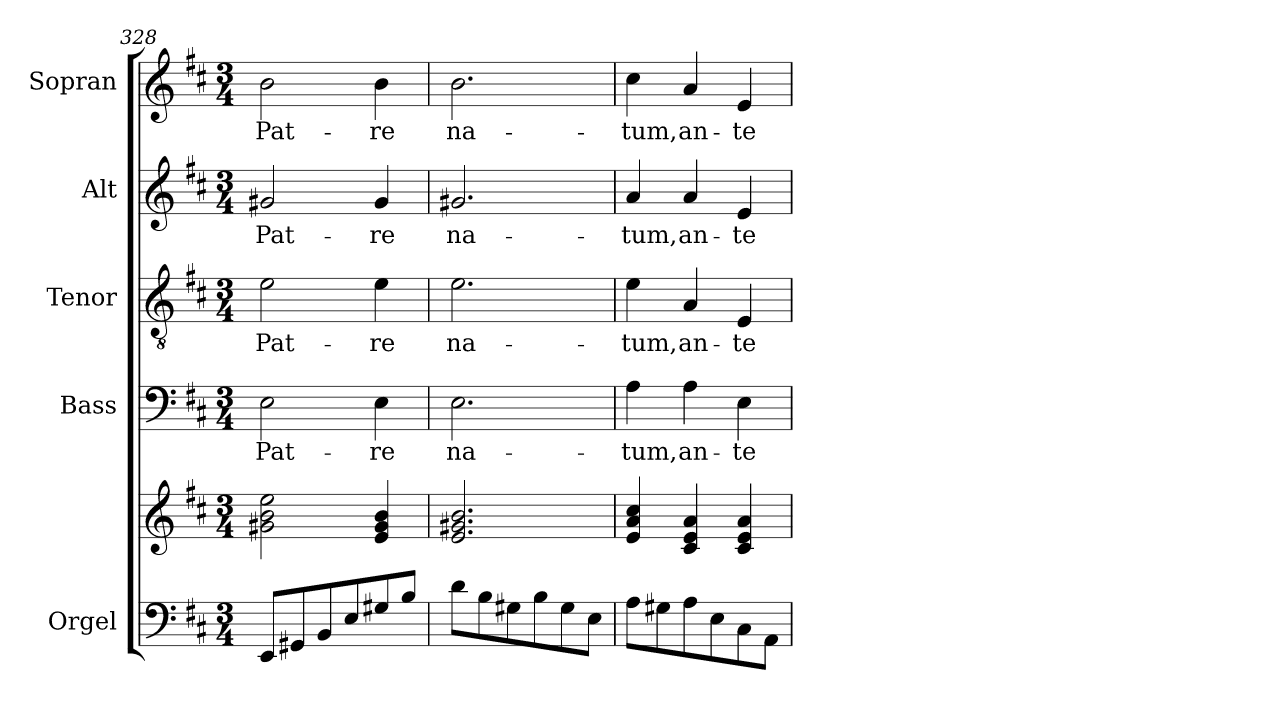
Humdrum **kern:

**kern	**kern	**kern	**text	**kern	**text	**kern	**text	**kern	**text
*part5	*part5	*part4	*part4	*part3	*part3	*part2	*part2	*part1	*part1
*staff6	*staff5	*staff4	*staff4	*staff3	*staff3	*staff2	*staff2	*staff1	*staff1
*I"Orgel	*	*I"Bass	*	*I"Tenor	*	*I"Alt	*	*I"Sopran	*
*I'Org.	*	*I'B.	*	*I'T.	*	*I'A.	*	*I'S.	*
*clefF4	*clefG2	*clefF4	*	*clefGv2	*	*clefG2	*	*clefG2	*
*k[f#c#]	*k[f#c#]	*k[f#c#]	*	*k[f#c#]	*	*k[f#c#]	*	*k[f#c#]	*
*D:	*D:	*D:	*	*D:	*	*D:	*	*D:	*
*M3/4	*M3/4	*M3/4	*	*M3/4	*	*M3/4	*	*M3/4	*
=328	=328	=328	=328	=328	=328	=328	=328	=328	=328
!	!	!	!LO:LY:b	!	!LO:LY:b	!	!LO:LY:b	!	!LO:LY:b
8EE/L	2g#X\ 2b\ 2ee\	2E\	Pat-	2e\	Pat-	2g#X/	Pat-	2b\	Pat-
8GG#X/	.	.	.	.	.	.	.	.	.
8BB/	.	.	.	.	.	.	.	.	.
8E/	.	.	.	.	.	.	.	.	.
!	!	!	!LO:LY:b	!	!LO:LY:b	!	!LO:LY:b	!	!LO:LY:b
8G#X/	4e/ 4g#/ 4b/	4E\	-re	4e\	-re	4g#/	-re	4b\	-re
8B/J	.	.	.	.	.	.	.	.	.
!!LO:LB:g=z
=329	=329	=329	=329	=329	=329	=329	=329	=329	=329
!	!	!	!LO:LY:b	!	!LO:LY:b	!	!LO:LY:b	!	!LO:LY:b
8d\L	2.e/ 2.g#X/ 2.b/	2.E\	na-	2.e\	na-	2.g#X/	na-	2.b\	na-
8B\	.	.	.	.	.	.	.	.	.
8G#X\	.	.	.	.	.	.	.	.	.
8B\	.	.	.	.	.	.	.	.	.
8G#\	.	.	.	.	.	.	.	.	.
8E\J	.	.	.	.	.	.	.	.	.
=330	=330	=330	=330	=330	=330	=330	=330	=330	=330
!	!	!	!LO:LY:b	!	!LO:LY:b	!	!LO:LY:b	!	!LO:LY:b
8A\L	4e/ 4a/ 4cc#/	4A\	-tum,	4e\	-tum,	4a/	-tum,	4cc#\	-tum,
8G#X\	.	.	.	.	.	.	.	.	.
!	!	!	!LO:LY:b	!	!LO:LY:b	!	!LO:LY:b	!	!LO:LY:b
8A\	4c#/ 4e/ 4a/	4A\	an-	4A/	an-	4a/	an-	4a/	an-
8E\	.	.	.	.	.	.	.	.	.
!	!	!	!LO:LY:b	!	!LO:LY:b	!	!LO:LY:b	!	!LO:LY:b
8C#\	4c#/ 4e/ 4a/	4E\	-te	4E/	-te	4e/	-te	4e/	-te
8AA\J	.	.	.	.	.	.	.	.	.
=	=	=	=	=	=	=	=	=	=
*-	*-	*-	*-	*-	*-	*-	*-	*-	*-
